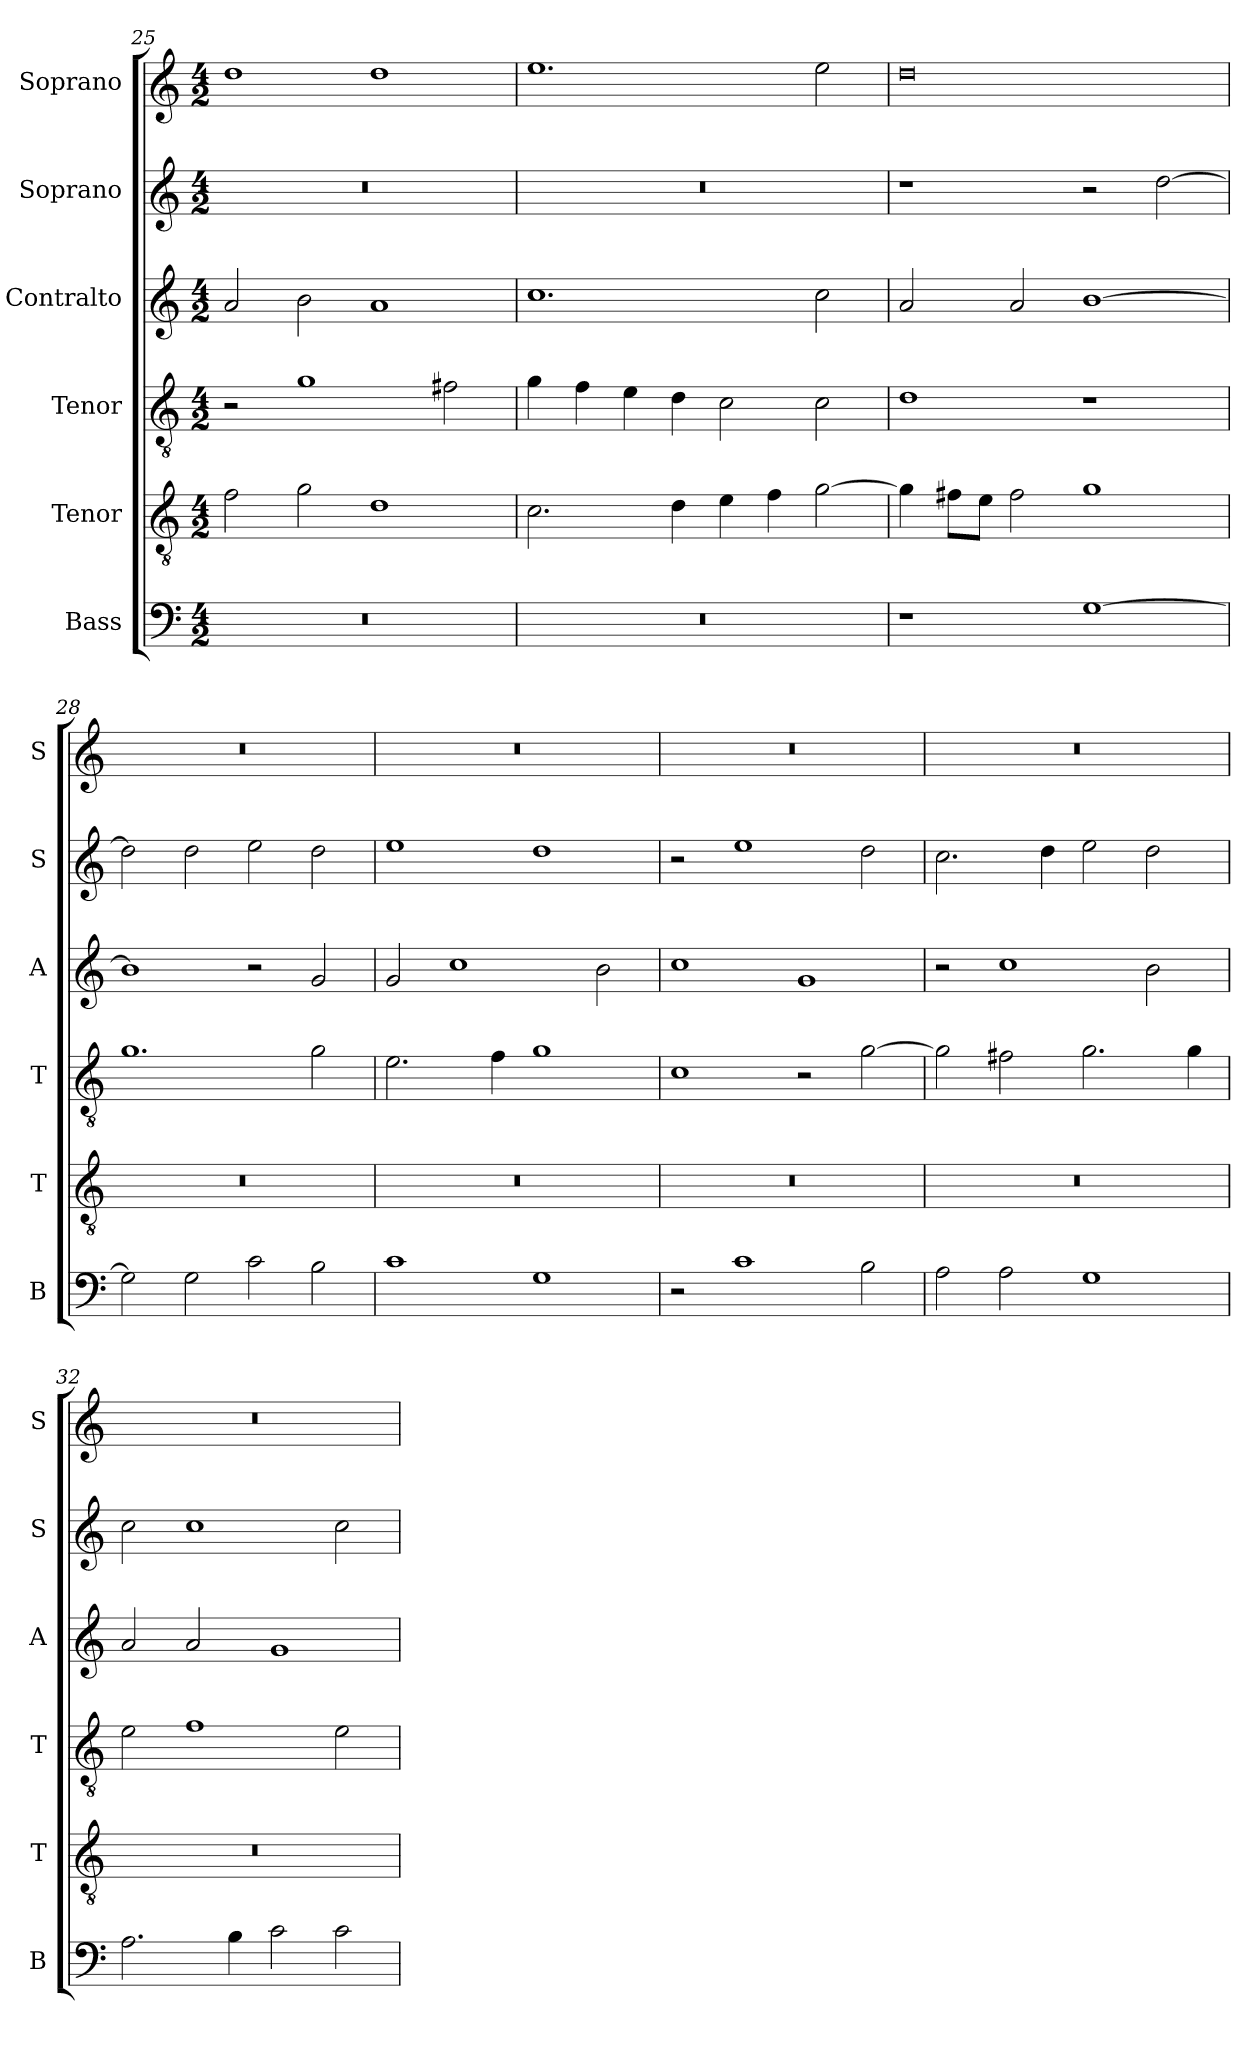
**kern	**kern	**kern	**kern	**kern	**kern
*part6	*part5	*part4	*part3	*part2	*part1
*staff6	*staff5	*staff4	*staff3	*staff2	*staff1
*I"Bass	*I"Tenor	*I"Tenor	*I"Contralto	*I"Soprano	*I"Soprano
*I'B	*I'T	*I'T	*I'A	*I'S	*I'S
*clefF4	*clefGv2	*clefGv2	*clefG2	*clefG2	*clefG2
*k[]	*k[]	*k[]	*k[]	*k[]	*k[]
*G:mix	*G:mix	*G:mix	*G:mix	*G:mix	*G:mix
*M4/2	*M4/2	*M4/2	*M4/2	*M4/2	*M4/2
=25	=25	=25	=25	=25	=25
0r	2f	2r	2a	0r	1dd
.	2g	1g	2b	.	.
.	1d	.	1a	.	1dd
.	.	2f#X	.	.	.
=26	=26	=26	=26	=26	=26
0r	2.c	4g	1.cc	0r	1.ee
.	.	4f	.	.	.
.	.	4e	.	.	.
.	4d	4d	.	.	.
.	4e	2c	.	.	.
.	4f	.	.	.	.
.	[2g	2c	2cc	.	2ee
=27	=27	=27	=27	=27	=27
1r	4g]	1d	2a	1r	0dd
.	8f#X\L	.	.	.	.
.	8e\J	.	.	.	.
.	2f#	.	2a	.	.
[1G	1g	1r	[1b	2r	.
.	.	.	.	[2dd	.
=28	=28	=28	=28	=28	=28
2G]	0r	1.g	1b]	2dd]	0r
2G	.	.	.	2dd	.
2c	.	.	2r	2ee	.
2B	.	2g	2g	2dd	.
=29	=29	=29	=29	=29	=29
1c	0r	2.e	2g	1ee	0r
.	.	.	1cc	.	.
.	.	4f	.	.	.
1G	.	1g	.	1dd	.
.	.	.	2b	.	.
=30	=30	=30	=30	=30	=30
2r	0r	1c	1cc	2r	0r
1c	.	.	.	1ee	.
.	.	2r	1g	.	.
2B	.	[2g	.	2dd	.
=31	=31	=31	=31	=31	=31
2A	0r	2g]	2r	2.cc	0r
2A	.	2f#X	1cc	.	.
.	.	.	.	4dd	.
1G	.	2.g	.	2ee	.
.	.	.	2b	2dd	.
.	.	4g	.	.	.
=32	=32	=32	=32	=32	=32
2.A	0r	2e	2a	2cc	0r
.	.	1f	2a	1cc	.
4B	.	.	.	.	.
2c	.	.	1g	.	.
2c	.	2e	.	2cc	.
=	=	=	=	=	=
*-	*-	*-	*-	*-	*-
